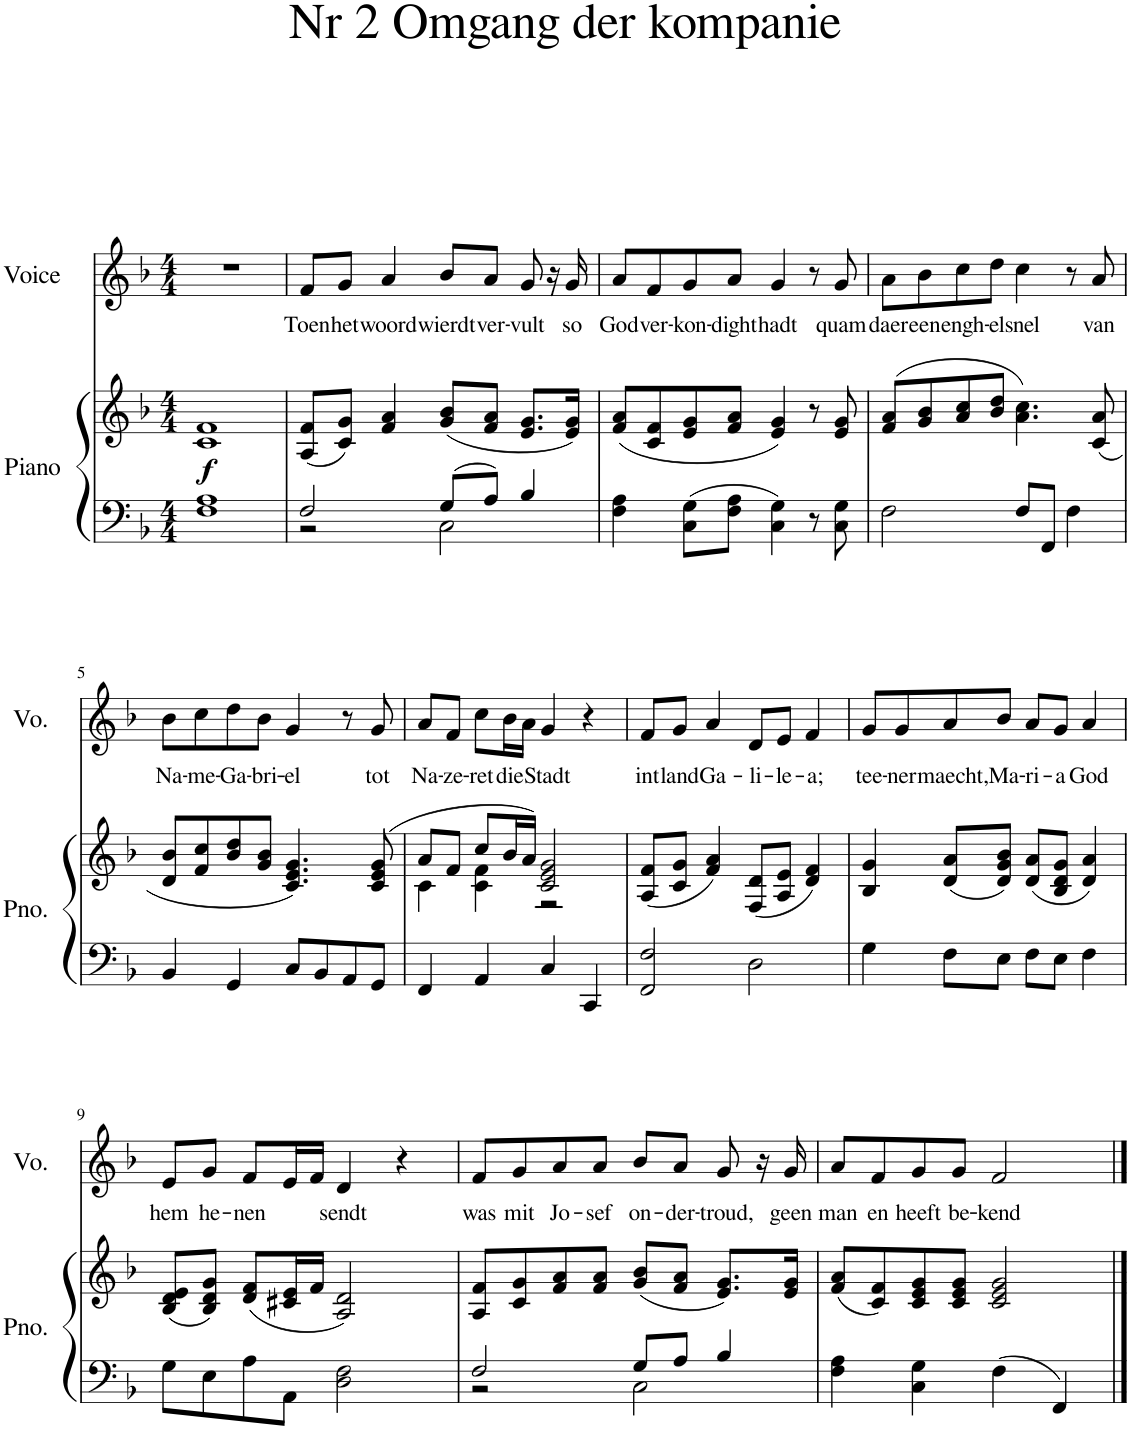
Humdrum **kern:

**kern	**kern	**dynam	**kern	**text
*part2	*part2	*part2	*part1	*part1
*staff3	*staff2	*staff2/3	*staff1	*staff1
*I"Piano	*	*	*I"Voice	*
*I'Pno.	*	*	*I'Vo.	*
*clefF4	*clefG2	*	*clefG2	*
*k[b-]	*k[b-]	*	*k[b-]	*
*M4/4	*M4/4	*	*M4/4	*
=1	=1	=1	=1	=1
!	!	!LO:DY:b	!	!
1F 1A	1c 1f	f	1r	.
=2	=2	=2	=2	=2
*^	*	*	*	*
!	!	!	!	!	!LO:LY:b
2F/	2r	(8A/ 8f/L	.	8f/L	Toen
!	!	!	!	!	!LO:LY:b
.	.	8c/ 8g/J)	.	8g/J	het
!	!	!	!	!	!LO:LY:b
.	.	4f/ 4a/	.	4a/	woord
!	!	!	!	!	!LO:LY:b
8G/L	2C\	(8g/ 8b-/L	.	8b-/L	wierdt
!	!	!	!	!	!LO:LY:b
8A/J	.	8f/ 8a/J	.	8a/J	ver-
!	!	!	!	!	!LO:LY:b
4B-/	.	8.e/ 8.g/L	.	8g/	-vult
.	.	.	.	16r	.
!	!	!	!	!	!LO:LY:b
.	.	16e/ 16g/Jk)	.	16g/	so
*v	*v	*	*	*	*
=3	=3	=3	=3	=3
!	!	!	!	!LO:LY:b
4F\ 4A\	(8f/ 8a/L	.	8a/L	God
!	!	!	!	!LO:LY:b
.	8c/ 8f/	.	8f/	ver-
!	!	!	!	!LO:LY:b
8C\ 8G\L	8e/ 8g/	.	8g/	-kon-
!	!	!	!	!LO:LY:b
8F\ 8A\J	8f/ 8a/J	.	8a/J	-dight
!	!	!	!	!LO:LY:b
4C\ 4G\	4e/ 4g/)	.	4g/	hadt
8r	8r	.	8r	.
!	!	!	!	!LO:LY:b
8C\ 8G\	8e/ 8g/	.	8g/	quam
=4	=4	=4	=4	=4
!	!	!	!	!LO:LY:b
2F\	(8f/ 8a/L	.	8a\L	daer
!	!	!	!	!LO:LY:b
.	8g/ 8b-/	.	8b-\	een
!	!	!	!	!LO:LY:b
.	8a/ 8cc/	.	8cc\	engh-
!	!	!	!	!LO:LY:b
.	8b-/ 8dd/J	.	8dd\J	-el
!	!	!	!	!LO:LY:b
8F/L	4.a\ 4.cc\)	.	4cc\	snel
8FF/J	.	.	.	.
4F\	.	.	8r	.
!	!	!	!	!LO:LY:b
.	(8c/ 8a/	.	8a/	van
!!LO:LB:g=z
=5	=5	=5	=5	=5
!	!	!	!	!LO:LY:b
4BB-/	8d/ 8b-/L	.	8b-\L	Na-
!	!	!	!	!LO:LY:b
.	8f/ 8cc/	.	8cc\	-me-
!	!	!	!	!LO:LY:b
4GG/	8b-/ 8dd/	.	8dd\	-Ga-
!	!	!	!	!LO:LY:b
.	8g/ 8b-/J	.	8b-\J	-bri-
!	!	!	!	!LO:LY:b
8C/L	4.c/ 4.e/ 4.g/)	.	4g/	-el
8BB-/	.	.	.	.
8AA/	.	.	8r	.
!	!	!	!	!LO:LY:b
8GG/J	(8c/ 8e/ 8g/	.	8g/	tot
=6	=6	=6	=6	=6
*	*^	*	*	*
!	!	!	!	!	!LO:LY:b
4FF/	8a/L	4c\	.	8a/L	Na-
!	!	!	!	!	!LO:LY:b
.	8f/J	.	.	8f/J	-ze-
!	!	!	!	!	!LO:LY:b
4AA/	8cc/L	4c\ 4f\	.	8cc\L	-ret
!	!	!	!	!	!LO:LY:b
.	16b-/L	.	.	16b-\L	die
.	16a/JJ)	.	.	16a\JJ	.
!	!	!	!	!	!LO:LY:b
4C/	2c/ 2e/ 2g/	2r	.	4g/	Stadt
4CC/	.	.	.	4r	.
*	*v	*v	*	*	*
=7	=7	=7	=7	=7
!	!	!	!	!LO:LY:b
2FF/ 2F/	(8A/ 8f/L	.	8f/L	int
!	!	!	!	!LO:LY:b
.	8c/ 8g/J	.	8g/J	land
!	!	!	!	!LO:LY:b
.	4f/ 4a/)	.	4a/	Ga-
!	!	!	!	!LO:LY:b
2D\	(8F/ 8d/L	.	8d/L	-li-
!	!	!	!	!LO:LY:b
.	8A/ 8e/J	.	8e/J	-le-
!	!	!	!	!LO:LY:b
.	4d/ 4f/)	.	4f/	-a;
=8	=8	=8	=8	=8
!	!	!	!	!LO:LY:b
4G\	4B-/ 4g/	.	8g/L	tee-
!	!	!	!	!LO:LY:b
.	.	.	8g/	-ner
!	!	!	!	!LO:LY:b
8F\L	(8d/ 8a/L	.	8a/	maecht,
!	!	!	!	!LO:LY:b
8E\J	8d/ 8g/ 8b-/J)	.	8b-/J	Ma-
!	!	!	!	!LO:LY:b
8F\L	(8d/ 8a/L	.	8a/L	-ri-
!	!	!	!	!LO:LY:b
8E\J	8B-/ 8d/ 8g/J	.	8g/J	-a
!	!	!	!	!LO:LY:b
4F\	4d/ 4a/)	.	4a/	God
!!LO:LB:g=z
=9	=9	=9	=9	=9
!	!	!	!	!LO:LY:b
8G\L	(8B-/ 8d/ 8e/L	.	8e/L	hem
!	!	!	!	!LO:LY:b
8E\	8B-/ 8d/ 8g/J)	.	8g/J	he-
!	!	!	!	!LO:LY:b
8A\	(8d/ 8f/L	.	8f/L	-nen
8AA\J	16c#X/ 16e/L	.	16e/L	.
.	16f/JJ	.	16f/JJ	.
!	!	!	!	!LO:LY:b
2D\ 2F\	2A/ 2d/)	.	4d/	sendt
.	.	.	4r	.
=10	=10	=10	=10	=10
*^	*	*	*	*
!	!	!	!	!	!LO:LY:b
2F/	2r	8A/ 8f/L	.	8f/L	was
!	!	!	!	!	!LO:LY:b
.	.	8c/ 8g/	.	8g/	mit
!	!	!	!	!	!LO:LY:b
.	.	8f/ 8a/	.	8a/	Jo-
!	!	!	!	!	!LO:LY:b
.	.	8f/ 8a/J	.	8a/J	-sef
!	!	!	!	!	!LO:LY:b
8G/L	2C\	(8g/ 8b-/L	.	8b-/L	on-
!	!	!	!	!	!LO:LY:b
8A/J	.	8f/ 8a/J	.	8a/J	-der-
!	!	!	!	!	!LO:LY:b
4B-/	.	8.e/ 8.g/L)	.	8g/	-troud,
.	.	.	.	16r	.
!	!	!	!	!	!LO:LY:b
.	.	16e/ 16g/Jk	.	16g/	geen
*v	*v	*	*	*	*
=11	=11	=11	=11	=11
!	!	!	!	!LO:LY:b
4F\ 4A\	(8f/ 8a/L	.	8a/L	man
!	!	!	!	!LO:LY:b
.	8c/ 8f/)	.	8f/	en
!	!	!	!	!LO:LY:b
4C\ 4G\	8c/ 8e/ 8g/	.	8g/	heeft
!	!	!	!	!LO:LY:b
.	8c/ 8e/ 8g/J	.	8g/J	be-
!	!	!	!	!LO:LY:b
4F\	2c/ 2e/ 2g/	.	2f/	-kend
4FF/	.	.	.	.
==	==	==	==	==
*-	*-	*-	*-	*-
